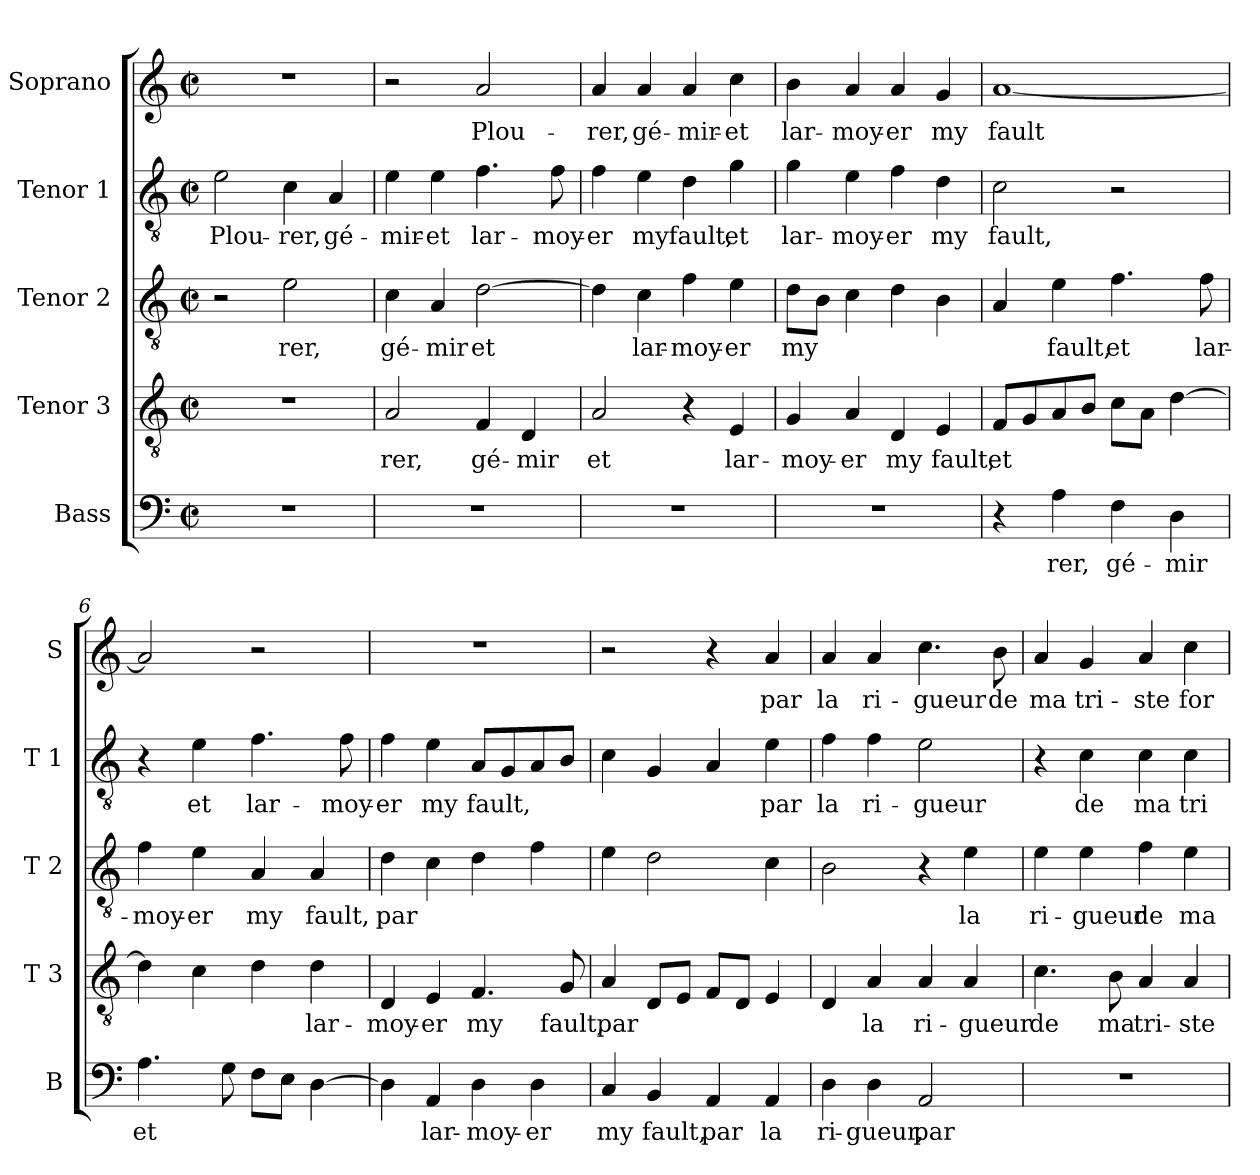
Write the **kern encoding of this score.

**kern	**text	**kern	**text	**kern	**text	**kern	**text	**kern	**text
*part5	*part5	*part4	*part4	*part3	*part3	*part2	*part2	*part1	*part1
*staff5	*staff5	*staff4	*staff4	*staff3	*staff3	*staff2	*staff2	*staff1	*staff1
*I"Bass	*	*I"Tenor 3	*	*I"Tenor 2	*	*I"Tenor 1	*	*I"Soprano	*
*I'B	*	*I'T 3	*	*I'T 2	*	*I'T 1	*	*I'S	*
*clefF4	*	*clefGv2	*	*clefGv2	*	*clefGv2	*	*clefG2	*
*k[]	*	*k[]	*	*k[]	*	*k[]	*	*k[]	*
*C:	*	*C:	*	*C:	*	*C:	*	*C:	*
*M2/2	*	*M2/2	*	*M2/2	*	*M2/2	*	*M2/2	*
*met(c|)	*	*met(c|)	*	*met(c|)	*	*met(c|)	*	*met(c|)	*
=1	=1	=1	=1	=1	=1	=1	=1	=1	=1
1r	.	1r	.	2r	.	2e\	Plou-	1r	.
.	.	.	.	2e\	rer,	4c\	-rer,	.	.
.	.	.	.	.	.	4A/	gé-	.	.
=2	=2	=2	=2	=2	=2	=2	=2	=2	=2
1r	.	2A/	rer,	4c\	gé-	4e\	-mir-	2r	.
.	.	.	.	4A/	-mir	4e\	-et	.	.
.	.	4F/	gé-	[2d\	et	4.f\	lar-	2a/	Plou-
.	.	4D/	-mir	.	.	.	.	.	.
.	.	.	.	.	.	8f\	-moy-	.	.
=3	=3	=3	=3	=3	=3	=3	=3	=3	=3
1r	.	2A/	et	4d\]	.	4f\	-er	4a/	-rer,
.	.	.	.	4c\	lar-	4e\	my	4a/	gé-
.	.	4r	.	4f\	-moy-	4d\	fault,	4a/	-mir-
.	.	4E/	lar-	4e\	-er	4g\	et	4cc\	-et
=4	=4	=4	=4	=4	=4	=4	=4	=4	=4
1r	.	4G/	-moy-	8d\L	my	4g\	lar-	4b\	lar-
.	.	.	.	8B\J	.	.	.	.	.
.	.	4A/	-er	4c\	.	4e\	-moy-	4a/	-moy-
.	.	4D/	my	4d\	.	4f\	-er	4a/	-er
.	.	4E/	fault,	4B\	.	4d\	my	4g/	my
=5	=5	=5	=5	=5	=5	=5	=5	=5	=5
4r	.	8F/L	et	4A/	.	2c\	fault,	[1a	fault
.	.	8G/	.	.	.	.	.	.	.
4A\	rer,	8A/	.	4e\	fault,	.	.	.	.
.	.	8B/J	.	.	.	.	.	.	.
4F\	gé-	8c\L	.	4.f\	et	2r	.	.	.
.	.	8A\J	.	.	.	.	.	.	.
4D\	-mir	[4d\	.	.	.	.	.	.	.
.	.	.	.	8f\	lar-	.	.	.	.
!!LO:LB:g=z
=6	=6	=6	=6	=6	=6	=6	=6	=6	=6
4.A\	et	4d\]	.	4f\	-moy-	4r	.	2a/]	.
.	.	4c\	.	4e\	-er	4e\	et	.	.
8G\	.	.	.	.	.	.	.	.	.
8F\L	.	4d\	.	4A/	my	4.f\	lar-	2r	.
8E\J	.	.	.	.	.	.	.	.	.
[4D\	.	4d\	lar-	4A/	fault,	.	.	.	.
.	.	.	.	.	.	8f\	-moy-	.	.
=7	=7	=7	=7	=7	=7	=7	=7	=7	=7
4D\]	.	4D/	-moy-	4d\	par	4f\	-er	1r	.
4AA/	lar-	4E/	-er	4c\	.	4e\	my	.	.
4D\	-moy-	4.F/	my	4d\	.	8A/L	fault,	.	.
.	.	.	.	.	.	8G/	.	.	.
4D\	-er	.	.	4f\	.	8A/	.	.	.
.	.	8G/	fault,	.	.	8B/J	.	.	.
=8	=8	=8	=8	=8	=8	=8	=8	=8	=8
4C/	my	4A/	par	4e\	.	4c\	.	2r	.
4BB/	fault,	8D/L	.	2d\	.	4G/	.	.	.
.	.	8E/J	.	.	.	.	.	.	.
4AA/	par	8F/L	.	.	.	4A/	.	4r	.
.	.	8D/J	.	.	.	.	.	.	.
4AA/	la	4E/	.	4c\	.	4e\	par	4a/	par
=9	=9	=9	=9	=9	=9	=9	=9	=9	=9
4D\	ri-	4D/	.	2B\	.	4f\	la	4a/	la
4D\	-gueur,	4A/	la	.	.	4f\	ri-	4a/	ri-
2AA/	par	4A/	ri-	4r	.	2e\	-gueur	4.cc\	-gueur
.	.	4A/	-gueur	4e\	la	.	.	.	.
.	.	.	.	.	.	.	.	8b\	de
=10	=10	=10	=10	=10	=10	=10	=10	=10	=10
1r	.	4.c\	de	4e\	ri-	4r	.	4a/	ma
.	.	.	.	4e\	-gueur	4c\	de	4g/	tri-
.	.	8B\	ma	.	.	.	.	.	.
.	.	4A/	tri-	4f\	de	4c\	ma	4a/	-ste
.	.	4A/	-ste	4e\	ma	4c\	tri-	4cc\	for-
=	=	=	=	=	=	=	=	=	=
*-	*-	*-	*-	*-	*-	*-	*-	*-	*-
